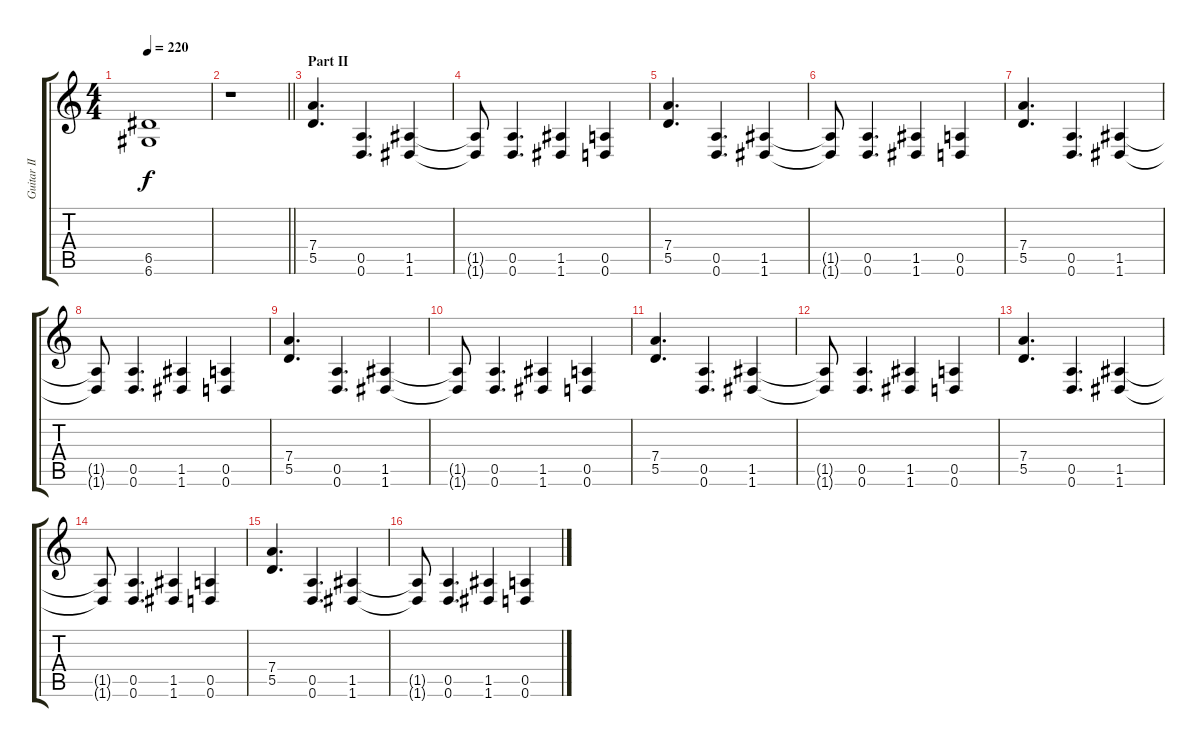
\track ("Guitar II" "Guitar II") {instrument distortionguitar}
\staff {score tabs}
\tuning (E4 B3 G3 D3 A2 D2) {hide}
\ts (4 4)
\tempo 220
\clef g2
\ks c
(6.5{t} 6.6{t}).1{dy f} |
\barLineRight lightlight
r.1 |
\section ("" "Part II")
(7.4 5.5).4{d} (0.5 0.6).4{d} (1.5 1.6).4 |
(1.5{t} 1.6{t}).8 (0.5 0.6).4{d} (1.5 1.6).4 (0.5 0.6).4 |
(7.4 5.5).4{d} (0.5 0.6).4{d} (1.5 1.6).4 |
(1.5{t} 1.6{t}).8 (0.5 0.6).4{d} (1.5 1.6).4 (0.5 0.6).4 |
(7.4 5.5).4{d} (0.5 0.6).4{d} (1.5 1.6).4 |
(1.5{t} 1.6{t}).8 (0.5 0.6).4{d} (1.5 1.6).4 (0.5 0.6).4 |
(7.4 5.5).4{d} (0.5 0.6).4{d} (1.5 1.6).4 |
(1.5{t} 1.6{t}).8 (0.5 0.6).4{d} (1.5 1.6).4 (0.5 0.6).4 |
(7.4 5.5).4{d} (0.5 0.6).4{d} (1.5 1.6).4 |
(1.5{t} 1.6{t}).8 (0.5 0.6).4{d} (1.5 1.6).4 (0.5 0.6).4 |
(7.4 5.5).4{d} (0.5 0.6).4{d} (1.5 1.6).4 |
(1.5{t} 1.6{t}).8 (0.5 0.6).4{d} (1.5 1.6).4 (0.5 0.6).4 |
(7.4 5.5).4{d} (0.5 0.6).4{d} (1.5 1.6).4 |
(1.5{t} 1.6{t}).8 (0.5 0.6).4{d} (1.5 1.6).4 (0.5 0.6).4
